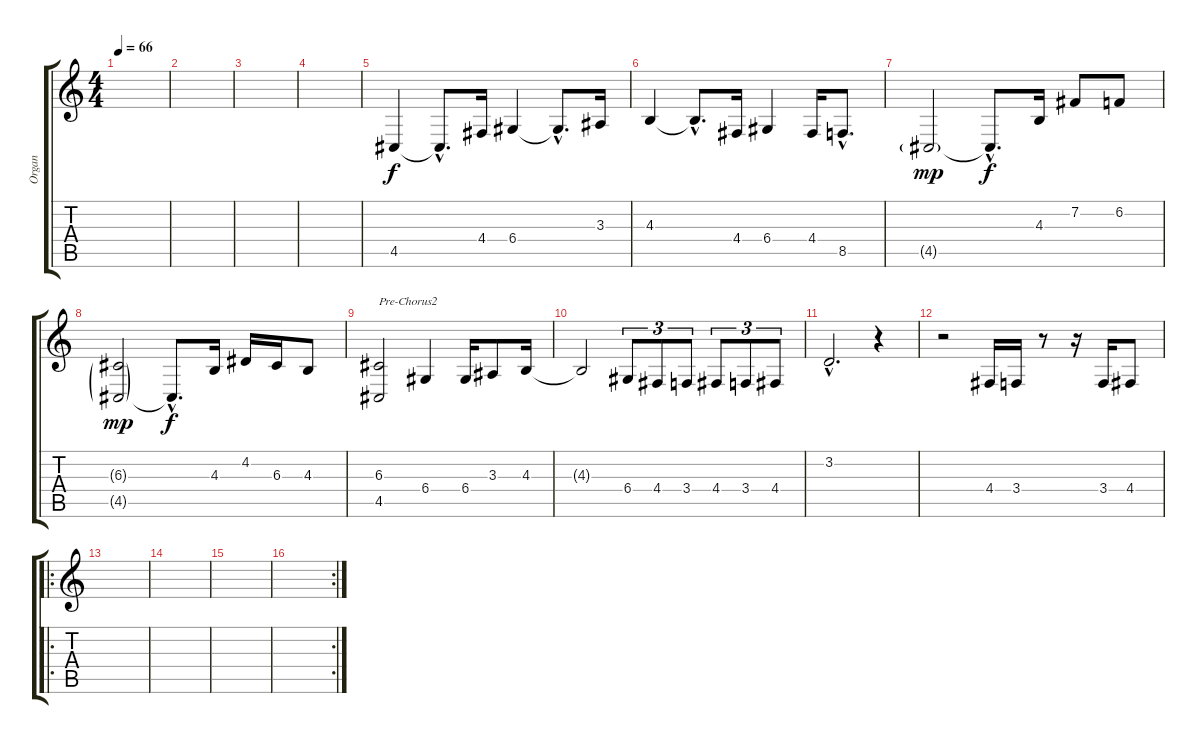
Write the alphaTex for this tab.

\track ("Organ" "Organ") {instrument synthstrings1}
\staff {score tabs}
\tuning (E4 B3 G3 D3 A2 E2) {hide}
\ts (4 4)
\tempo 66
\clef g2
\ks c
|
|
|
|
4.5.4 4.5{hac t}.8{d} 4.4.16 6.4.4 6.4{hac t}.8{d} 3.3.16 |
4.3.4 4.3{hac t}.8{d} 4.4.16 6.4.4 4.4.16 8.5{hac}.8{d} |
4.5{g}.2{dy mp} 4.5{hac t}.8{d dy f} 4.3.16 7.2.8 6.2.8 |
(6.3{g} 4.5{g}).2{dy mp} 4.5{hac t}.8{d dy f} 4.3.16 4.2.16 6.3.16 4.3.8 |
(6.3 4.5).2{txt "Pre-Chorus2"} 6.4.4 6.4.16 3.3.8 4.3.16 |
4.3{t}.2 6.4.8{tu (3 2)} 4.4.8{tu (3 2)} 3.4.8{tu (3 2)} 4.4.8{tu (3 2)} 3.4.8{tu (3 2)} 4.4.8{tu (3 2)} |
3.2{hac}.2{d} r.4 |
r.2 4.4.16 3.4.16 r.8 r.16 3.4.16 4.4.8 |
\ro
|
|
|
\rc 2
